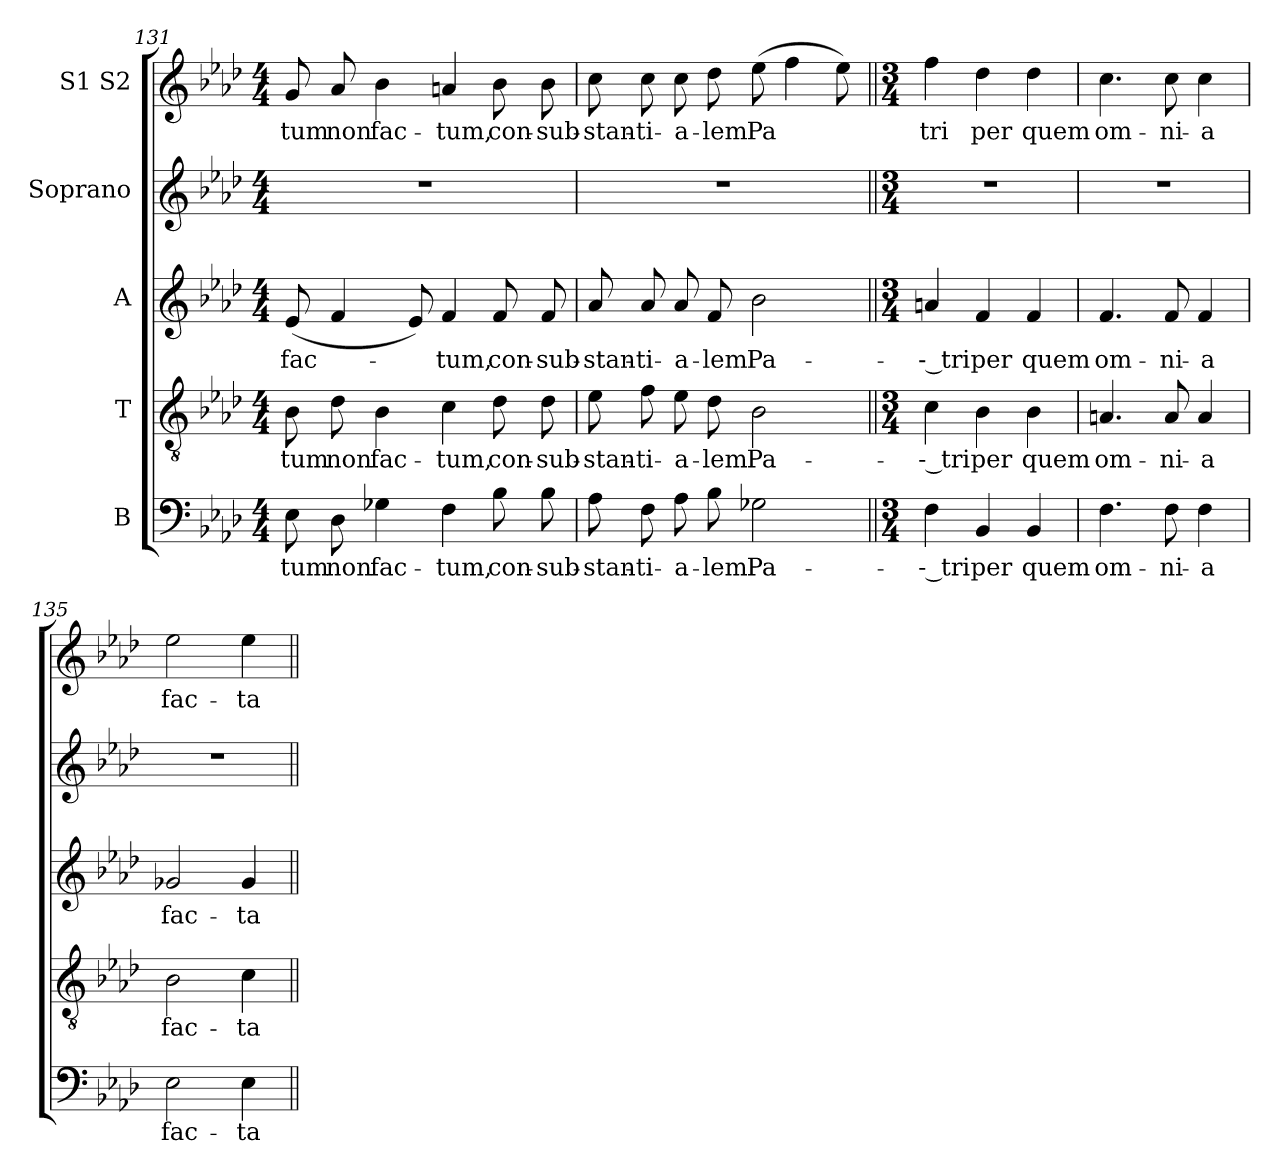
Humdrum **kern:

**kern	**text	**kern	**text	**kern	**text	**kern	**kern	**text
*part5	*part5	*part4	*part4	*part3	*part3	*part2	*part1	*part1
*staff5	*staff5	*staff4	*staff4	*staff3	*staff3	*staff2	*staff1	*staff1
*I"B	*	*I"T	*	*I"A	*	*I"Soprano	*I"S1 S2	*
!!LO:LB:g=z
*clefF4	*	*clefGv2	*	*clefG2	*	*clefG2	*clefG2	*
*	*	*ITrd7c12	*	*	*	*	*	*
*k[b-e-a-d-]	*	*k[b-e-a-d-]	*	*k[b-e-a-d-]	*	*k[b-e-a-d-]	*k[b-e-a-d-]	*
*f:	*	*f:	*	*f:	*	*f:	*f:	*
*M4/4	*	*M4/4	*	*M4/4	*	*M4/4	*M4/4	*
=131	=131	=131	=131	=131	=131	=131	=131	=131
!	!LO:LY:b:color=#000000	!	!	!	!	!	!	!
!	!	!	!LO:LY:b:color=#000000	!	!	!	!	!
!	!	!	!	!	!LO:LY:b:color=#000000	!	!	!
!	!	!	!	!	!	!	!	!LO:LY:b:color=#000000
8E-i\	-tum	8BB-i\	-tum	(8e-i/	fac-	1r	8gi/	-tum
!	!LO:LY:b:color=#000000	!	!	!	!	!	!	!
!	!	!	!LO:LY:b:color=#000000	!	!	!	!	!
!	!	!	!	!	!	!	!	!LO:LY:b:color=#000000
8D-i\	non	8D-i\	non	4fi/	.	.	8a-i/	non
!	!LO:LY:b:color=#000000	!	!	!	!	!	!	!
!	!	!	!LO:LY:b:color=#000000	!	!	!	!	!
!	!	!	!	!	!	!	!	!LO:LY:b:color=#000000
4G-Xi\	fac-	4BB-i\	fac-	.	.	.	4b-i\	fac-
.	.	.	.	8e-i/)	.	.	.	.
!	!LO:LY:b:color=#000000	!	!	!	!	!	!	!
!	!	!	!LO:LY:b:color=#000000	!	!	!	!	!
!	!	!	!	!	!LO:LY:b:color=#000000	!	!	!
!	!	!	!	!	!	!	!	!LO:LY:b:color=#000000
4Fi\	-tum,	4Ci\	-tum,	4fi/	-tum,	.	4ani/	-tum,
!	!LO:LY:b:color=#000000	!	!	!	!	!	!	!
!	!	!	!LO:LY:b:color=#000000	!	!	!	!	!
!	!	!	!	!	!LO:LY:b:color=#000000	!	!	!
!	!	!	!	!	!	!	!	!LO:LY:b:color=#000000
8B-i\	con-	8D-i\	con-	8fi/	con-	.	8b-i\	con-
!	!LO:LY:b:color=#000000	!	!	!	!	!	!	!
!	!	!	!LO:LY:b:color=#000000	!	!	!	!	!
!	!	!	!	!	!LO:LY:b:color=#000000	!	!	!
!	!	!	!	!	!	!	!	!LO:LY:b:color=#000000
8B-i\	-sub-	8D-i\	-sub-	8fi/	-sub-	.	8b-i\	-sub-
=132	=132	=132	=132	=132	=132	=132	=132	=132
!	!LO:LY:b:color=#000000	!	!	!	!	!	!	!
!	!	!	!LO:LY:b:color=#000000	!	!	!	!	!
!	!	!	!	!	!LO:LY:b:color=#000000	!	!	!
!	!	!	!	!	!	!	!	!LO:LY:b:color=#000000
8A-i\	-stan-	8E-i\	-stan-	8a-i/	-stan-	1r	8cci\	-stan-
!	!LO:LY:b:color=#000000	!	!	!	!	!	!	!
!	!	!	!LO:LY:b:color=#000000	!	!	!	!	!
!	!	!	!	!	!LO:LY:b:color=#000000	!	!	!
!	!	!	!	!	!	!	!	!LO:LY:b:color=#000000
8Fi\	-ti-	8Fi\	-ti-	8a-i/	-ti-	.	8cci\	-ti-
!	!LO:LY:b:color=#000000	!	!	!	!	!	!	!
!	!	!	!LO:LY:b:color=#000000	!	!	!	!	!
!	!	!	!	!	!LO:LY:b:color=#000000	!	!	!
!	!	!	!	!	!	!	!	!LO:LY:b:color=#000000
8A-i\	-a-	8E-i\	-a-	8a-i/	-a-	.	8cci\	-a-
!	!LO:LY:b:color=#000000	!	!	!	!	!	!	!
!	!	!	!LO:LY:b:color=#000000	!	!	!	!	!
!	!	!	!	!	!LO:LY:b:color=#000000	!	!	!
!	!	!	!	!	!	!	!	!LO:LY:b:color=#000000
8B-i\	-lem	8D-i\	-lem	8fi/	-lem	.	8dd-i\	-lem
!	!LO:LY:b:color=#000000	!	!	!	!	!	!	!
!	!	!	!LO:LY:b:color=#000000	!	!	!	!	!
!	!	!	!	!	!LO:LY:b:color=#000000	!	!	!
!	!	!	!	!	!	!	!	!LO:LY:b:color=#000000
2G-Xi\	Pa-	2BB-i\	Pa-	2b-i\	Pa-	.	(8ee-i\	Pa
.	.	.	.	.	.	.	4ffi\	.
!	!	!	!	!	!	!	!	!LO:LY:b:color=#000000
.	.	.	.	.	.	.	8ee-i\)	-
=133||	=133||	=133||	=133||	=133||	=133||	=133||	=133||	=133||
*M3/4	*	*M3/4	*	*M3/4	*	*M3/4	*M3/4	*
!	!LO:LY:b:color=#000000	!	!	!	!	!	!	!
!	!	!	!LO:LY:b:color=#000000	!	!	!	!	!
!	!	!	!	!	!LO:LY:b:color=#000000	!LO:N:vis=1	!	!
*	*	*	*	*	*	*	*MM180	*
!	!	!	!	!	!	!	!	!LO:LY:b:color=#000000
4Fi\	-- tri	4Ci\	-- tri	4ani/	-- tri	2.r	4ffi\	- tri
!	!LO:LY:b:color=#000000	!	!	!	!	!	!	!
!	!	!	!LO:LY:b:color=#000000	!	!	!	!	!
!	!	!	!	!	!LO:LY:b:color=#000000	!	!	!
!	!	!	!	!	!	!	!	!LO:LY:b:color=#000000
4BB-i/	per	4BB-i\	per	4fi/	per	.	4dd-i\	per
!	!LO:LY:b:color=#000000	!	!	!	!	!	!	!
!	!	!	!LO:LY:b:color=#000000	!	!	!	!	!
!	!	!	!	!	!LO:LY:b:color=#000000	!	!	!
!	!	!	!	!	!	!	!	!LO:LY:b:color=#000000
4BB-i/	quem	4BB-i\	quem	4fi/	quem	.	4dd-i\	quem
=134	=134	=134	=134	=134	=134	=134	=134	=134
!	!LO:LY:b:color=#000000	!	!	!	!	!	!	!
!	!	!	!LO:LY:b:color=#000000	!	!	!	!	!
!	!	!	!	!	!LO:LY:b:color=#000000	!LO:N:vis=1	!	!
!	!	!	!	!	!	!	!	!LO:LY:b:color=#000000
4.Fi\	om-	4.AAni/	om-	4.fi/	om-	2.r	4.cci\	om-
!	!LO:LY:b:color=#000000	!	!	!	!	!	!	!
!	!	!	!LO:LY:b:color=#000000	!	!	!	!	!
!	!	!	!	!	!LO:LY:b:color=#000000	!	!	!
!	!	!	!	!	!	!	!	!LO:LY:b:color=#000000
8Fi\	-ni-	8AAi/	-ni-	8fi/	-ni-	.	8cci\	-ni-
!	!LO:LY:b:color=#000000	!	!	!	!	!	!	!
!	!	!	!LO:LY:b:color=#000000	!	!	!	!	!
!	!	!	!	!	!LO:LY:b:color=#000000	!	!	!
!	!	!	!	!	!	!	!	!LO:LY:b:color=#000000
4Fi\	-a	4AAi/	-a	4fi/	-a	.	4cci\	-a
=135	=135	=135	=135	=135	=135	=135	=135	=135
!	!LO:LY:b:color=#000000	!	!	!	!	!	!	!
!	!	!	!LO:LY:b:color=#000000	!	!	!	!	!
!	!	!	!	!	!LO:LY:b:color=#000000	!LO:N:vis=1	!	!
!	!	!	!	!	!	!	!	!LO:LY:b:color=#000000
2E-i\	fac-	2BB-i\	fac-	2g-Xi/	fac-	2.r	2ee-i\	fac-
!	!LO:LY:b:color=#000000	!	!	!	!	!	!	!
!	!	!	!LO:LY:b:color=#000000	!	!	!	!	!
!	!	!	!	!	!LO:LY:b:color=#000000	!	!	!
!	!	!	!	!	!	!	!	!LO:LY:b:color=#000000
4E-i\	-ta	4Ci\	-ta	4g-i/	-ta	.	4ee-i\	-ta
=||	=||	=||	=||	=||	=||	=||	=||	=||
*-	*-	*-	*-	*-	*-	*-	*-	*-
